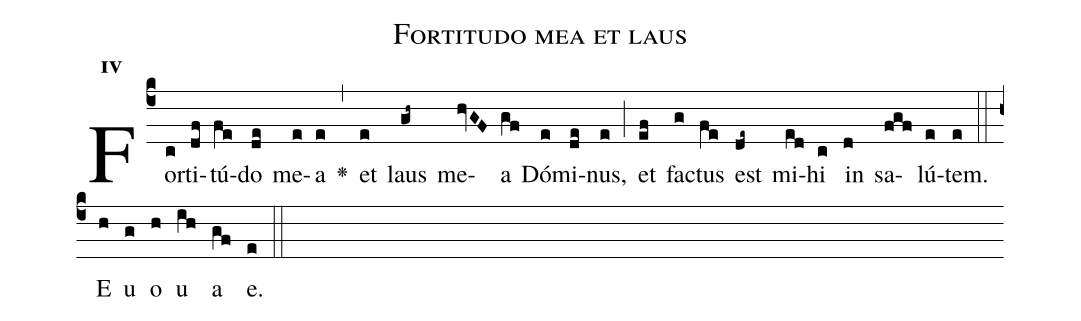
name:Fortitudo mea et laus;
office-part:Antiphona;
mode:4;
%%
initial-style: 1;
name: Fortitudo mea ... et;
book: Antiphonae & Responsoria/Tomus III, p. 5;
occasion: Psalterium Hebdomada I Dominica;
office-part: Hora media Ant 2;
user-notes: ;
commentary: ;
annotation: 4e;
centering-scheme: english;
fontsize: 12;
font: OFLSortsMillGoudy;
height: 11;
width: 4.5;
%%
(c4)For(c)ti(df)tú(fe)do(de) me(e)a(e) <v>\greheightstar</v>(,) et(e) laus(gh~) me(hvGF)a(gf) Dó(e)mi(de)nus,(e) (;) et(ef) fa(g)ctus(fe) est(de~) mi(ed)hi(c) in(d) sa(fgf)lú(e)tem.(e) (::)
E(h) u(g) o(h) u(ih) a(gf) e.(e) (::)
